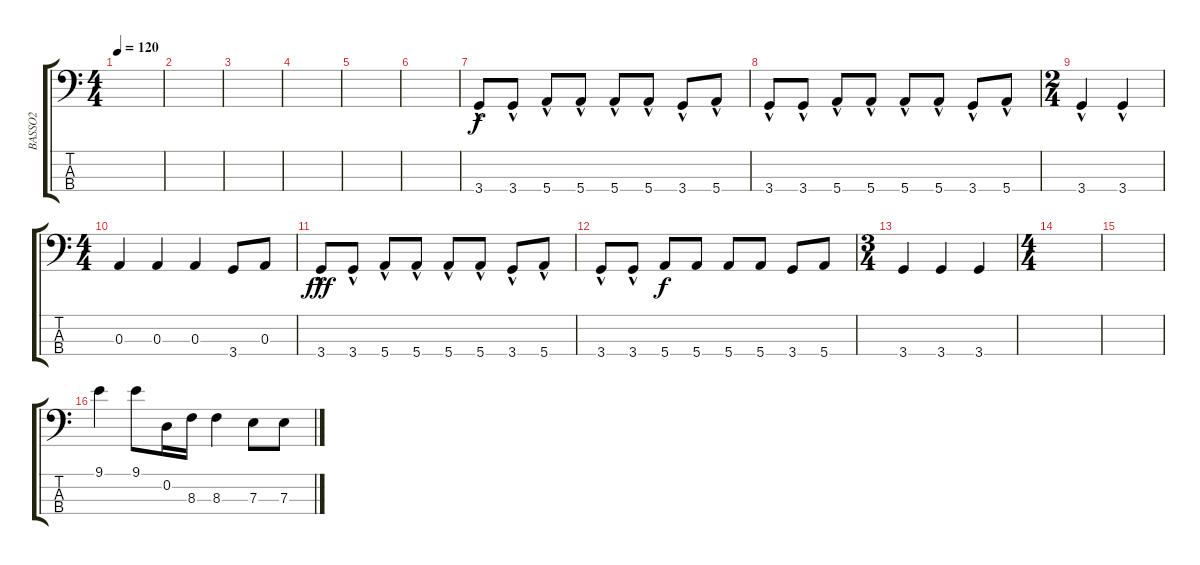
\track ("BASSO2" "BASSO2") {instrument electricbasspick}
\staff {score tabs}
\tuning (G2 D2 A1 E1) {hide}
\ts (4 4)
\tempo 120
\clef f4
\ks c
|
|
|
|
|
|
3.4{hac}.8 3.4{hac}.8 5.4{hac}.8 5.4{hac}.8 5.4{hac}.8 5.4{hac}.8 3.4{hac}.8 5.4{hac}.8 |
3.4{hac}.8 3.4{hac}.8 5.4{hac}.8 5.4{hac}.8 5.4{hac}.8 5.4{hac}.8 3.4{hac}.8 5.4{hac}.8 |
\ts (2 4)
3.4{hac}.4 3.4{hac}.4 |
\ts (4 4)
0.3.4{dy f} 0.3.4 0.3.4 3.4.8 0.3.8 |
3.4{hac}.8{dy fff} 3.4{hac}.8 5.4{hac}.8 5.4{hac}.8 5.4{hac}.8 5.4{hac}.8 3.4{hac}.8 5.4{hac}.8 |
3.4{hac}.8 3.4{hac}.8 5.4.8{dy f} 5.4.8 5.4.8 5.4.8 3.4.8 5.4.8 |
\ts (3 4)
3.4.4 3.4.4 3.4.4 |
\ts (4 4)
|
|
9.1.4 9.1.8 0.2.16 8.3.16 8.3.4 7.3.8 7.3.8
